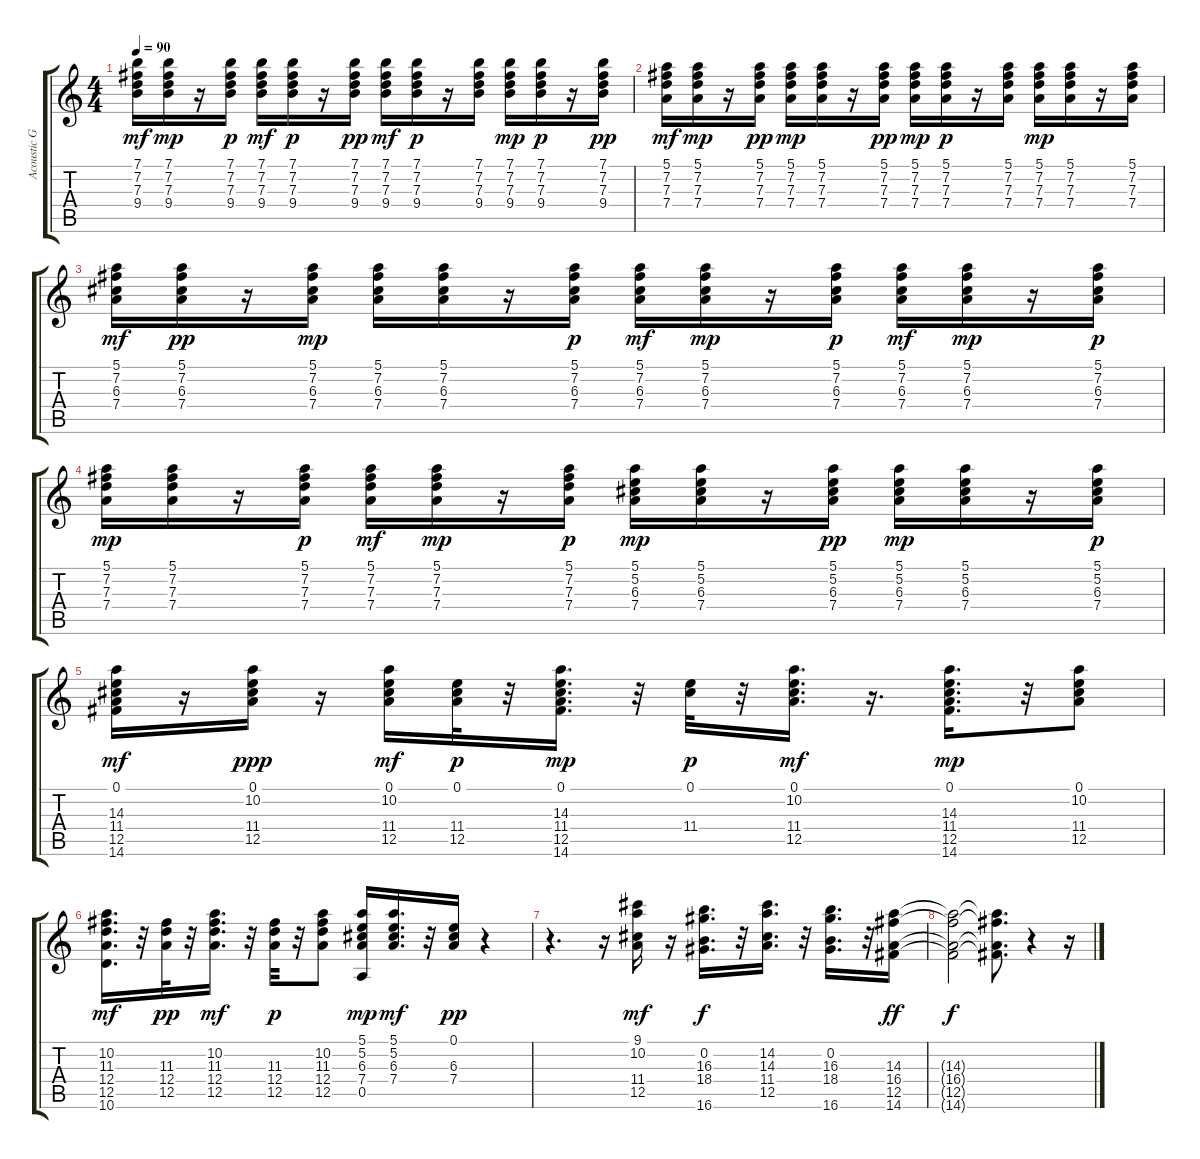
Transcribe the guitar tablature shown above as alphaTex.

\track ("Acoustic Guitar 2" "Acoustic G") {instrument acousticguitarsteel}
\staff {score tabs}
\tuning (E4 B3 G3 D3 A2 E2) {hide}
\ts (4 4)
\tempo 90
\clef g2
\ks c
(7.1 7.2 7.3 9.4).16{dy mf} (7.1 7.2 7.3 9.4).16{dy mp} r.16 (7.1 7.2 7.3 9.4).16{dy p} (7.1 7.2 7.3 9.4).16{dy mf} (7.1 7.2 7.3 9.4).16{dy p} r.16 (7.1 7.2 7.3 9.4).16{dy pp} (7.1 7.2 7.3 9.4).16{dy mf} (7.1 7.2 7.3 9.4).16{dy p} r.16 (7.1 7.2 7.3 9.4).16 (7.1 7.2 7.3 9.4).16{dy mp} (7.1 7.2 7.3 9.4).16{dy p} r.16 (7.1 7.2 7.3 9.4).16{dy pp} |
(5.1 7.2 7.3 7.4).16{dy mf} (5.1 7.2 7.3 7.4).16{dy mp} r.16 (5.1 7.2 7.3 7.4).16{dy pp} (5.1 7.2 7.3 7.4).16{dy mp} (5.1 7.2 7.3 7.4).16 r.16 (5.1 7.2 7.3 7.4).16{dy pp} (5.1 7.2 7.3 7.4).16{dy mp} (5.1 7.2 7.3 7.4).16{dy p} r.16 (5.1 7.2 7.3 7.4).16 (5.1 7.2 7.3 7.4).16{dy mp} (5.1 7.2 7.3 7.4).16 r.16 (5.1 7.2 7.3 7.4).16 |
(5.1 7.2 6.3 7.4).16{dy mf} (5.1 7.2 6.3 7.4).16{dy pp} r.16 (5.1 7.2 6.3 7.4).16{dy mp} (5.1 7.2 6.3 7.4).16 (5.1 7.2 6.3 7.4).16 r.16 (5.1 7.2 6.3 7.4).16{dy p} (5.1 7.2 6.3 7.4).16{dy mf} (5.1 7.2 6.3 7.4).16{dy mp} r.16 (5.1 7.2 6.3 7.4).16{dy p} (5.1 7.2 6.3 7.4).16{dy mf} (5.1 7.2 6.3 7.4).16{dy mp} r.16 (5.1 7.2 6.3 7.4).16{dy p} |
(5.1 7.2 7.3 7.4).16{dy mp} (5.1 7.2 7.3 7.4).16 r.16 (5.1 7.2 7.3 7.4).16{dy p} (5.1 7.2 7.3 7.4).16{dy mf} (5.1 7.2 7.3 7.4).16{dy mp} r.16 (5.1 7.2 7.3 7.4).16{dy p} (5.1 5.2 6.3 7.4).16{dy mp} (5.1 5.2 6.3 7.4).16 r.16 (5.1 5.2 6.3 7.4).16{dy pp} (5.1 5.2 6.3 7.4).16{dy mp} (5.1 5.2 6.3 7.4).16 r.16 (5.1 5.2 6.3 7.4).16{dy p} |
(0.1 14.3 11.4 12.5 14.6).16{dy mf} r.16 (0.1 10.2 11.4 12.5).16{dy ppp} r.16 (0.1 10.2 11.4 12.5).16{dy mf} (0.1 11.4 12.5).32{dy p} r.32 (0.1 14.3 11.4 12.5 14.6).16{d dy mp} r.32 (0.1 11.4).32{dy p} r.32 (0.1 10.2 11.4 12.5).16{d dy mf} r.16{d} (0.1 14.3 11.4 12.5 14.6).16{d dy mp} r.32 (0.1 10.2 11.4 12.5).8 |
(10.2 11.3 12.4 12.5 10.6).16{d dy mf} r.32 (11.3 12.4 12.5).32{dy pp} r.32 (10.2 11.3 12.4 12.5).16{d dy mf} r.32 (11.3 12.4 12.5).32{dy p} r.32 (10.2 11.3 12.4 12.5).8 (5.1 5.2 6.3 7.4 0.5).16{dy mp} (5.1 5.2 6.3 7.4).16{d dy mf} r.32 (0.1 6.3 7.4).16{dy pp} r.4 |
r.4{d} r.16 (9.1 10.2 11.4 12.5).16{dy mf} r.16 (0.2 16.3 18.4 16.6).16{d dy f} r.32 (14.2 14.3 11.4 12.5).16{d} r.32 (0.2 16.3 18.4 16.6).16{d} r.32 (14.3 16.4 12.5 14.6).16{dy ff} |
(14.3{t} 16.4{t} 12.5{t} 14.6{t}).2{dy f} (14.3{t} 16.4{t} 12.5{t} 14.6{t}).8{d} r.4 r.16
